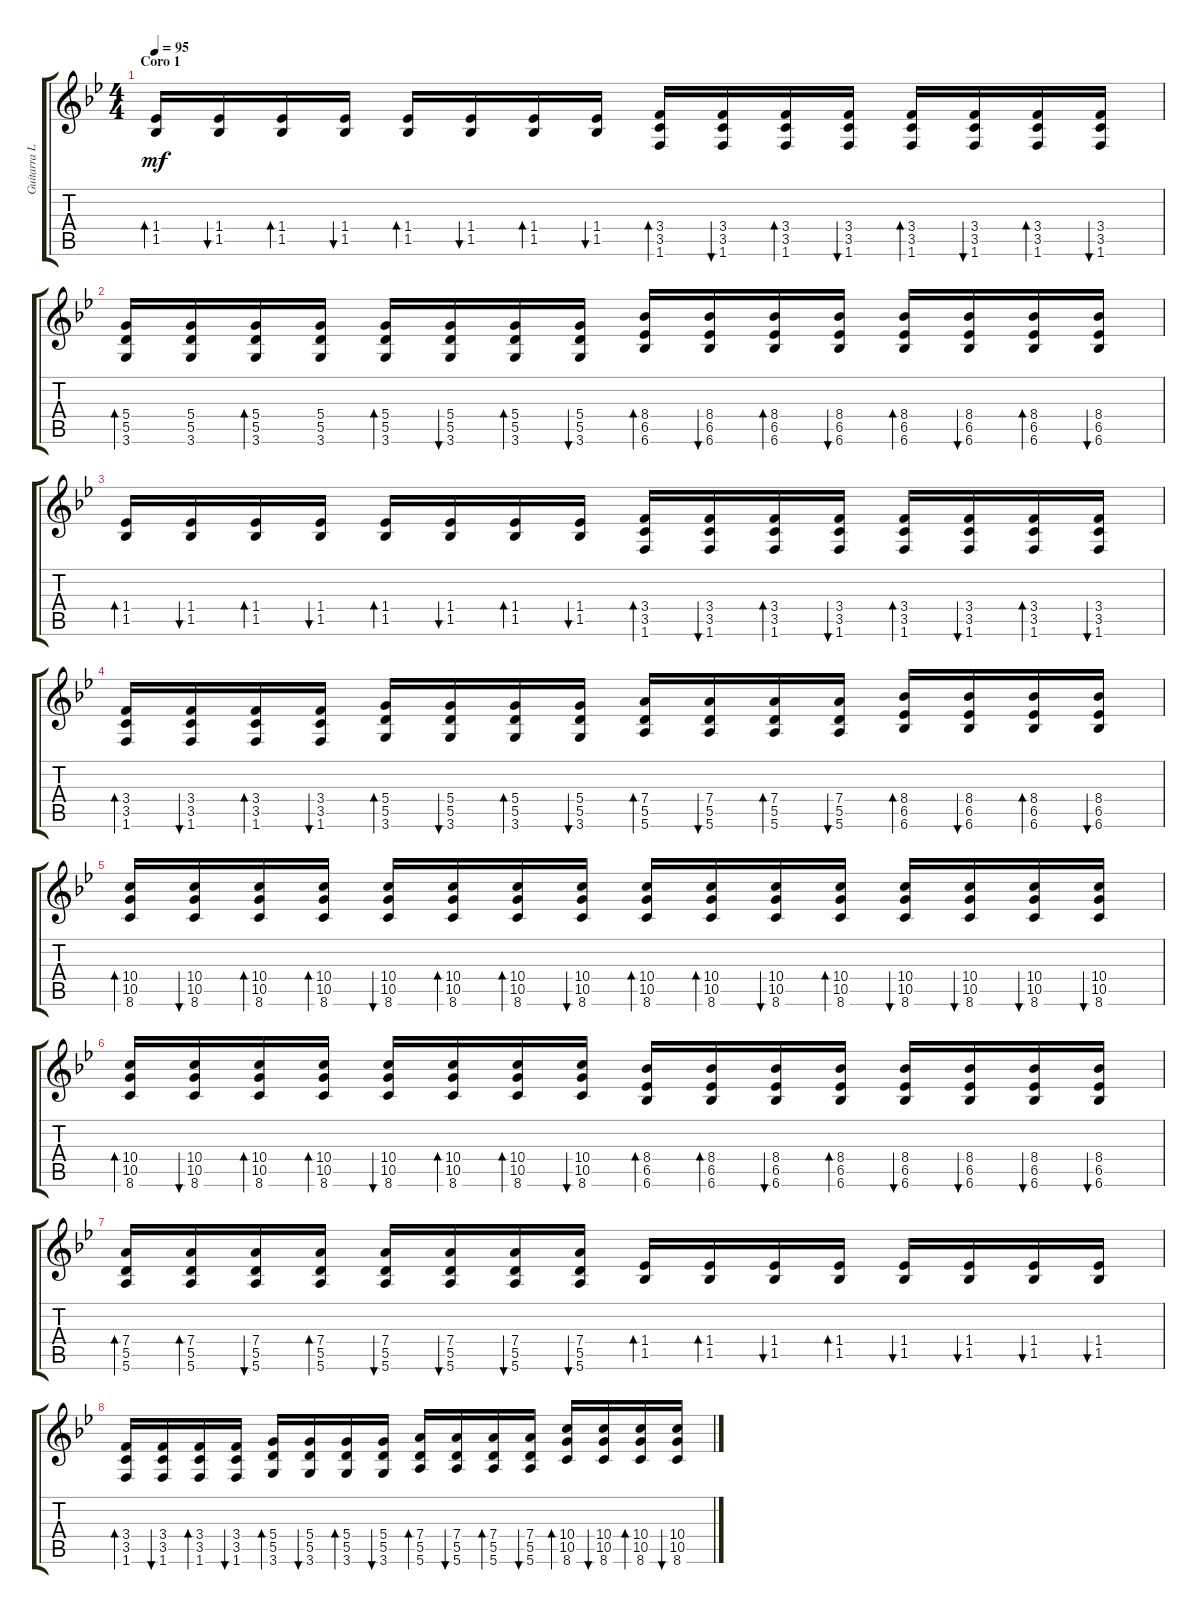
\track ("Guitarra Líder" "Guitarra L") {instrument electricguitarclean}
\staff {score tabs}
\tuning (E4 B3 G3 D3 A2 E2) {hide}
\ts (4 4)
\section ("" "Coro 1")
\tempo 95
\clef g2
\ks bb
(1.4 1.5).16{bd 60 dy mf} (1.4 1.5).16{bu 60} (1.4 1.5).16{bd 60} (1.4 1.5).16{bu 60} (1.4 1.5).16{bd 60} (1.4 1.5).16{bu 60} (1.4 1.5).16{bd 60} (1.4 1.5).16{bu 60} (3.4 3.5 1.6).16{bd 60} (3.4 3.5 1.6).16{bu 60} (3.4 3.5 1.6).16{bd 60} (3.4 3.5 1.6).16{bu 60} (3.4 3.5 1.6).16{bd 60} (3.4 3.5 1.6).16{bu 60} (3.4 3.5 1.6).16{bd 60} (3.4 3.5 1.6).16{bu 60} |
(5.4 5.5 3.6).16{bd 60} (5.4 5.5 3.6).16 (5.4 5.5 3.6).16{bd 60} (5.4 5.5 3.6).16 (5.4 5.5 3.6).16{bd 60} (5.4 5.5 3.6).16{bu 60} (5.4 5.5 3.6).16{bd 60} (5.4 5.5 3.6).16{bu 60} (8.4 6.5 6.6).16{bd 60} (8.4 6.5 6.6).16{bu 60} (8.4 6.5 6.6).16{bd 60} (8.4 6.5 6.6).16{bu 60} (8.4 6.5 6.6).16{bd 60} (8.4 6.5 6.6).16{bu 60} (8.4 6.5 6.6).16{bd 60} (8.4 6.5 6.6).16{bu 60} |
(1.4 1.5).16{bd 60} (1.4 1.5).16{bu 60} (1.4 1.5).16{bd 60} (1.4 1.5).16{bu 60} (1.4 1.5).16{bd 60} (1.4 1.5).16{bu 60} (1.4 1.5).16{bd 60} (1.4 1.5).16{bu 60} (3.4 3.5 1.6).16{bd 60} (3.4 3.5 1.6).16{bu 60} (3.4 3.5 1.6).16{bd 60} (3.4 3.5 1.6).16{bu 60} (3.4 3.5 1.6).16{bd 60} (3.4 3.5 1.6).16{bu 60} (3.4 3.5 1.6).16{bd 60} (3.4 3.5 1.6).16{bu 60} |
(3.4 3.5 1.6).16{bd 60} (3.4 3.5 1.6).16{bu 60} (3.4 3.5 1.6).16{bd 60} (3.4 3.5 1.6).16{bu 60} (5.4 5.5 3.6).16{bd 60} (5.4 5.5 3.6).16{bu 60} (5.4 5.5 3.6).16{bd 60} (5.4 5.5 3.6).16{bu 60} (7.4 5.5 5.6).16{bd 60} (7.4 5.5 5.6).16{bu 60} (7.4 5.5 5.6).16{bd 60} (7.4 5.5 5.6).16{bu 60} (8.4 6.5 6.6).16{bd 60} (8.4 6.5 6.6).16{bu 60} (8.4 6.5 6.6).16{bd 60} (8.4 6.5 6.6).16{bu 60} |
(10.4 10.5 8.6).16{bd 60} (10.4 10.5 8.6).16{bu 60} (10.4 10.5 8.6).16{bd 60} (10.4 10.5 8.6).16{bd 60} (10.4 10.5 8.6).16{bu 60} (10.4 10.5 8.6).16{bd 60} (10.4 10.5 8.6).16{bd 60} (10.4 10.5 8.6).16{bu 60} (10.4 10.5 8.6).16{bd 60} (10.4 10.5 8.6).16{bd 60} (10.4 10.5 8.6).16{bu 60} (10.4 10.5 8.6).16{bd 60} (10.4 10.5 8.6).16{bu 60} (10.4 10.5 8.6).16{bu 60} (10.4 10.5 8.6).16{bu 60} (10.4 10.5 8.6).16{bu 60} |
(10.4 10.5 8.6).16{bd 60} (10.4 10.5 8.6).16{bu 60} (10.4 10.5 8.6).16{bd 60} (10.4 10.5 8.6).16{bd 60} (10.4 10.5 8.6).16{bu 60} (10.4 10.5 8.6).16{bd 60} (10.4 10.5 8.6).16{bd 60} (10.4 10.5 8.6).16{bu 60} (8.4 6.5 6.6).16{bd 60} (8.4 6.5 6.6).16{bd 60} (8.4 6.5 6.6).16{bu 60} (8.4 6.5 6.6).16{bd 60} (8.4 6.5 6.6).16{bu 60} (8.4 6.5 6.6).16{bu 60} (8.4 6.5 6.6).16{bu 60} (8.4 6.5 6.6).16{bu 60} |
(7.4 5.5 5.6).16{bd 60} (7.4 5.5 5.6).16{bd 60} (7.4 5.5 5.6).16{bu 60} (7.4 5.5 5.6).16{bd 60} (7.4 5.5 5.6).16{bu 60} (7.4 5.5 5.6).16{bu 60} (7.4 5.5 5.6).16{bu 60} (7.4 5.5 5.6).16{bu 60} (1.4 1.5).16{bd 60} (1.4 1.5).16{bd 60} (1.4 1.5).16{bu 60} (1.4 1.5).16{bd 60} (1.4 1.5).16{bu 60} (1.4 1.5).16{bu 60} (1.4 1.5).16{bu 60} (1.4 1.5).16{bu 60} |
(3.4 3.5 1.6).16{bd 60} (3.4 3.5 1.6).16{bu 60} (3.4 3.5 1.6).16{bd 60} (3.4 3.5 1.6).16{bu 60} (5.4 5.5 3.6).16{bd 60} (5.4 5.5 3.6).16{bu 60} (5.4 5.5 3.6).16{bd 60} (5.4 5.5 3.6).16{bu 60} (7.4 5.5 5.6).16{bd 60} (7.4 5.5 5.6).16{bu 60} (7.4 5.5 5.6).16{bd 60} (7.4 5.5 5.6).16{bu 60} (10.4 10.5 8.6).16{bd 60} (10.4 10.5 8.6).16{bu 60} (10.4 10.5 8.6).16{bd 60} (10.4 10.5 8.6).16{bu 60}
